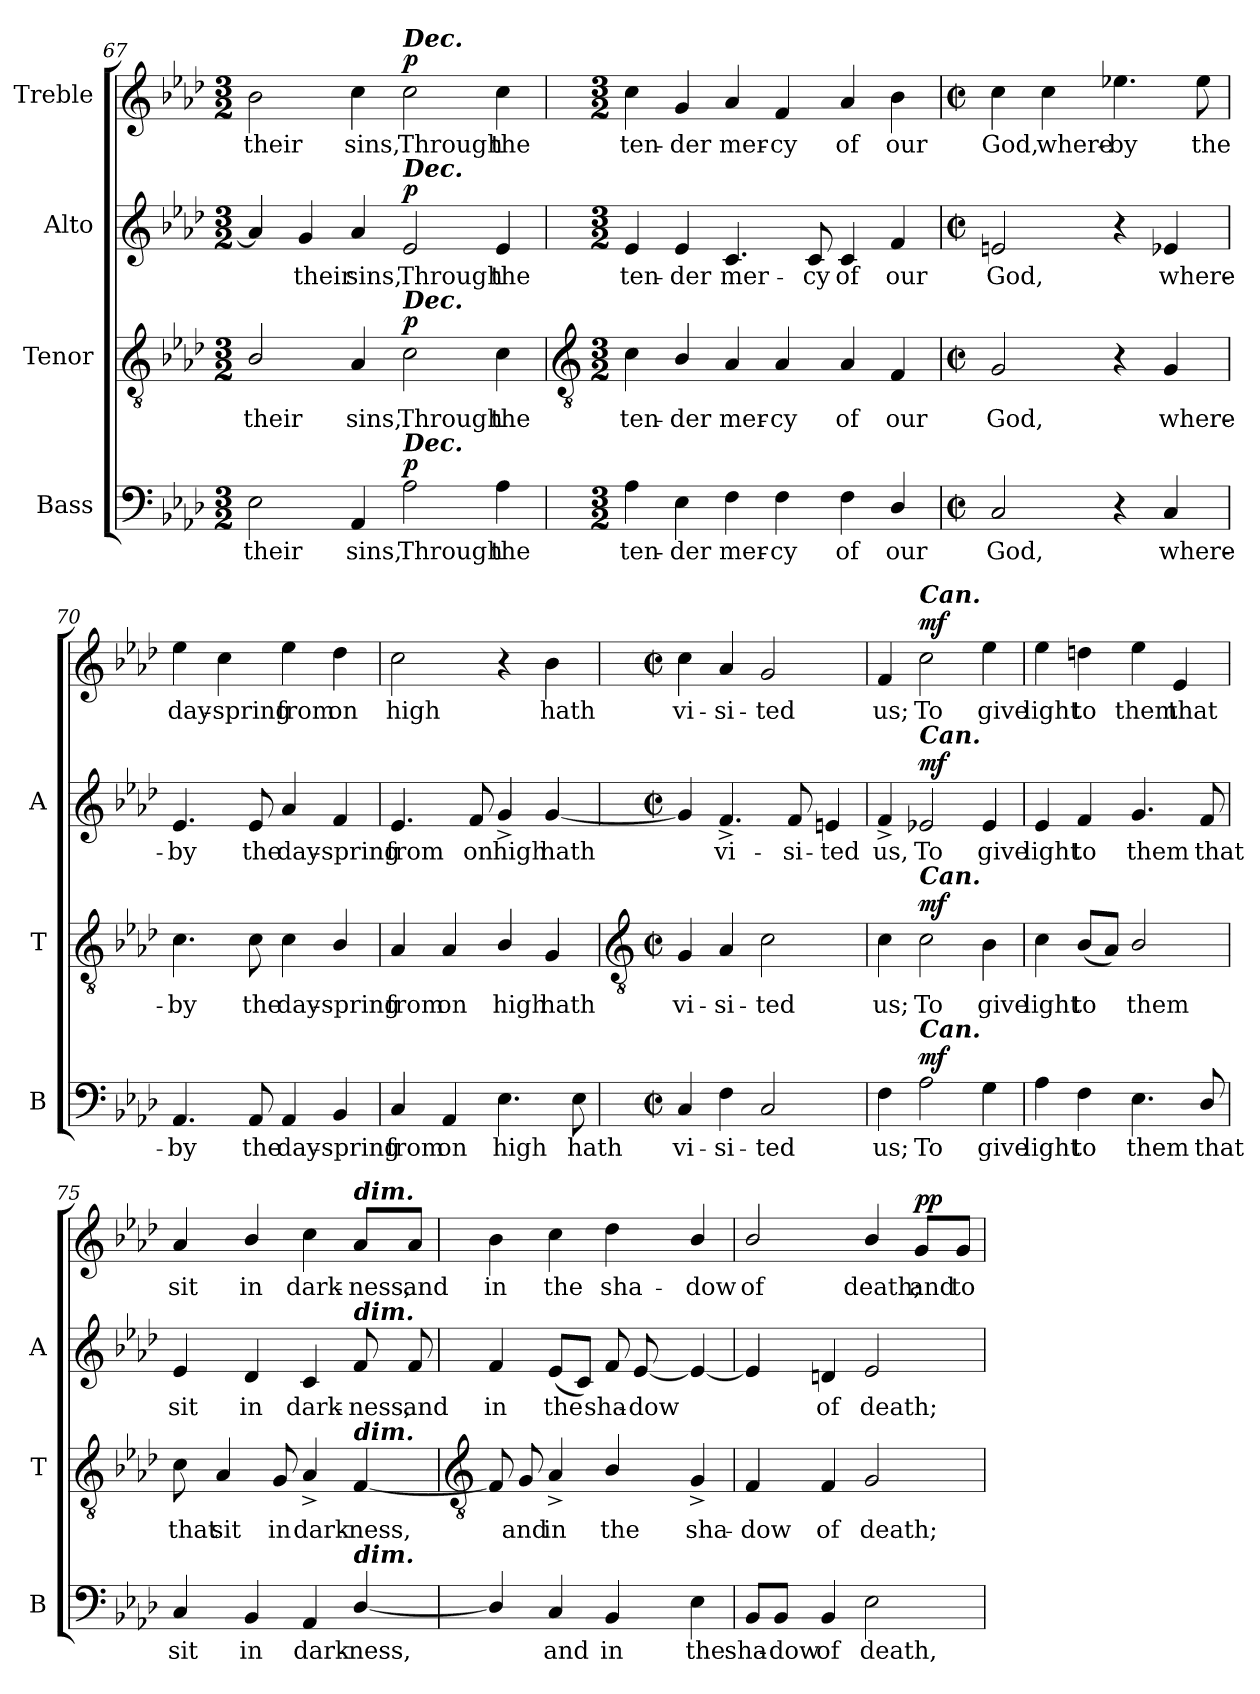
**kern	**text	**dynam	**kern	**text	**dynam	**kern	**text	**dynam	**kern	**text	**dynam
*part4	*part4	*part4	*part3	*part3	*part3	*part2	*part2	*part2	*part1	*part1	*part1
*staff4	*staff4	*staff4	*staff3	*staff3	*staff3	*staff2	*staff2	*staff2	*staff1	*staff1	*staff1
*I"Bass	*	*	*I"Tenor	*	*	*I"Alto	*	*	*I"Treble	*	*
*I'B	*	*	*I'T	*	*	*I'A	*	*	*	*	*
*clefF4	*	*	*clefGv2	*	*	*clefG2	*	*	*clefG2	*	*
*k[b-e-a-d-]	*	*	*k[b-e-a-d-]	*	*	*k[b-e-a-d-]	*	*	*k[b-e-a-d-]	*	*
*A-:	*	*	*A-:	*	*	*A-:	*	*	*A-:	*	*
*M3/2	*	*	*M3/2	*	*	*M3/2	*	*	*M3/2	*	*
=67	=67	=67	=67	=67	=67	=67	=67	=67	=67	=67	=67
!	!LO:LY:b	!	!	!LO:LY:b	!	!	!	!	!	!LO:LY:b	!
2E-	their	.	2B-/	their	.	4a-]	.	.	2b-	their	.
!	!	!	!	!	!	!	!LO:LY:b	!	!	!	!
.	.	.	.	.	.	4g	their	.	.	.	.
!	!LO:LY:b	!	!	!LO:LY:b	!	!	!LO:LY:b	!	!	!LO:LY:b	!
4AA-	sins,	.	4A-	sins,	.	4a-	sins,	.	4cc	sins,	.
!	!	!	!	!	!	!	!	!	!LO:TX:a:Bi:t=Dec.	!	!
!	!	!	!	!	!	!LO:TX:a:Bi:t=Dec.	!	!	!	!	!
!	!	!	!LO:TX:a:Bi:t=Dec.	!	!	!	!	!	!	!	!
!LO:TX:a:Bi:t=Dec.	!	!	!	!	!	!	!	!	!	!	!
!	!LO:LY:b	!LO:DY:b	!	!LO:LY:b	!LO:DY:b	!	!LO:LY:b	!LO:DY:b	!	!LO:LY:b	!LO:DY:b
2A-	Through	p	2c	Through	p	2e-	Through	p	2cc	Through	p
!	!LO:LY:b	!	!	!LO:LY:b	!	!	!LO:LY:b	!	!	!LO:LY:b	!
4A-	the	.	4c	the	.	4e-	the	.	4cc	the	.
!!LO:LB:g=z
=68	=68	=68	=68	=68	=68	=68	=68	=68	=68	=68	=68
*	*	*	*clefGv2	*	*	*	*	*	*	*	*
*M3/2	*	*	*M3/2	*	*	*M3/2	*	*	*M3/2	*	*
!	!LO:LY:b	!	!	!LO:LY:b	!	!	!LO:LY:b	!	!	!LO:LY:b	!
4A-	ten-	.	4c	ten-	.	4e-	ten-	.	4cc	ten-	.
!	!LO:LY:b	!	!	!LO:LY:b	!	!	!LO:LY:b	!	!	!LO:LY:b	!
4E-	-der	.	4B-/	-der	.	4e-	-der	.	4g	-der	.
!	!LO:LY:b	!	!	!LO:LY:b	!	!	!LO:LY:b	!	!	!LO:LY:b	!
4F	mer-	.	4A-	mer-	.	4.c	mer-	.	4a-	mer-	.
!	!LO:LY:b	!	!	!LO:LY:b	!	!	!	!	!	!LO:LY:b	!
4F	-cy	.	4A-	-cy	.	.	.	.	4f	-cy	.
!	!	!	!	!	!	!	!LO:LY:b	!	!	!	!
.	.	.	.	.	.	8c	-cy	.	.	.	.
!	!LO:LY:b	!	!	!LO:LY:b	!	!	!LO:LY:b	!	!	!LO:LY:b	!
4F	of	.	4A-	of	.	4c	of	.	4a-	of	.
!	!LO:LY:b	!	!	!LO:LY:b	!	!	!LO:LY:b	!	!	!LO:LY:b	!
4D-/	our	.	4F	our	.	4f	our	.	4b-	our	.
=69	=69	=69	=69	=69	=69	=69	=69	=69	=69	=69	=69
*M2/2	*	*	*M2/2	*	*	*M2/2	*	*	*M2/2	*	*
*met(c|)	*	*	*met(c|)	*	*	*met(c|)	*	*	*met(c|)	*	*
!	!LO:LY:b	!	!	!LO:LY:b	!	!	!LO:LY:b	!	!	!LO:LY:b	!
2C	God,	.	2G	God,	.	2en	God,	.	4cc	God,	.
!	!	!	!	!	!	!	!	!	!	!LO:LY:b	!
.	.	.	.	.	.	.	.	.	4cc	where-	.
!	!	!	!	!	!	!	!	!	!	!LO:LY:b	!
4r	.	.	4r	.	.	4r	.	.	4.ee-X	-by	.
!	!LO:LY:b	!	!	!LO:LY:b	!	!	!LO:LY:b	!	!	!	!
4C	where-	.	4G	where-	.	4e-X	where-	.	.	.	.
!	!	!	!	!	!	!	!	!	!	!LO:LY:b	!
.	.	.	.	.	.	.	.	.	8ee-	the	.
=70	=70	=70	=70	=70	=70	=70	=70	=70	=70	=70	=70
!	!LO:LY:b	!	!	!LO:LY:b	!	!	!LO:LY:b	!	!	!LO:LY:b	!
4.AA-	-by	.	4.c	-by	.	4.e-	-by	.	4ee-	day-	.
!	!	!	!	!	!	!	!	!	!	!LO:LY:b	!
.	.	.	.	.	.	.	.	.	4cc	-spring	.
!	!LO:LY:b	!	!	!LO:LY:b	!	!	!LO:LY:b	!	!	!	!
8AA-	the	.	8c	the	.	8e-	the	.	.	.	.
!	!LO:LY:b	!	!	!LO:LY:b	!	!	!LO:LY:b	!	!	!LO:LY:b	!
4AA-	day-	.	4c	day-	.	4a-	day-	.	4ee-	from	.
!	!LO:LY:b	!	!	!LO:LY:b	!	!	!LO:LY:b	!	!	!LO:LY:b	!
4BB-	-spring	.	4B-/	-spring	.	4f	-spring	.	4dd-	on	.
=71	=71	=71	=71	=71	=71	=71	=71	=71	=71	=71	=71
!	!LO:LY:b	!	!	!LO:LY:b	!	!	!LO:LY:b	!	!	!LO:LY:b	!
4C	from	.	4A-	from	.	4.e-	from	.	2cc	high	.
!	!LO:LY:b	!	!	!LO:LY:b	!	!	!	!	!	!	!
4AA-	on	.	4A-	on	.	.	.	.	.	.	.
!	!	!	!	!	!	!	!LO:LY:b	!	!	!	!
.	.	.	.	.	.	8f	on	.	.	.	.
!	!LO:LY:b	!	!	!LO:LY:b	!	!	!LO:LY:b	!	!	!	!
4.E-	high	.	4B-/	high	.	4g^	high	.	4r	.	.
!	!	!	!	!LO:LY:b	!	!	!LO:LY:b	!	!	!LO:LY:b	!
.	.	.	4G	hath	.	[4g	hath	.	4b-	hath	.
!	!LO:LY:b	!	!	!	!	!	!	!	!	!	!
8E-	hath	.	.	.	.	.	.	.	.	.	.
!!LO:LB:g=z
=72	=72	=72	=72	=72	=72	=72	=72	=72	=72	=72	=72
*	*	*	*clefGv2	*	*	*	*	*	*	*	*
*M2/2	*	*	*M2/2	*	*	*M2/2	*	*	*M2/2	*	*
*met(c|)	*	*	*met(c|)	*	*	*met(c|)	*	*	*met(c|)	*	*
!	!LO:LY:b	!	!	!LO:LY:b	!	!	!	!	!	!LO:LY:b	!
4C	vi-	.	4G	vi-	.	4g]	.	.	4cc	vi-	.
!	!LO:LY:b	!	!	!LO:LY:b	!	!	!LO:LY:b	!	!	!LO:LY:b	!
4F	-si-	.	4A-	-si-	.	4.f^	vi-	.	4a-	-si-	.
!	!LO:LY:b	!	!	!LO:LY:b	!	!	!	!	!	!LO:LY:b	!
2C	-ted	.	2c	-ted	.	.	.	.	2g	-ted	.
!	!	!	!	!	!	!	!LO:LY:b	!	!	!	!
.	.	.	.	.	.	8f	-si-	.	.	.	.
!	!	!	!	!	!	!	!LO:LY:b	!	!	!	!
.	.	.	.	.	.	4en	-ted	.	.	.	.
=73	=73	=73	=73	=73	=73	=73	=73	=73	=73	=73	=73
!	!LO:LY:b	!	!	!LO:LY:b	!	!	!LO:LY:b	!	!	!LO:LY:b	!
4F	us;	.	4c	us;	.	4f^	us,	.	4f	us;	.
!	!	!	!	!	!	!	!	!	!LO:TX:a:Bi:t=Can.	!	!
!	!	!	!	!	!	!LO:TX:a:Bi:t=Can.	!	!	!	!	!
!	!	!	!LO:TX:a:Bi:t=Can.	!	!	!	!	!	!	!	!
!LO:TX:a:Bi:t=Can.	!	!	!	!	!	!	!	!	!	!	!
!	!LO:LY:b	!LO:DY:b	!	!LO:LY:b	!LO:DY:b	!	!LO:LY:b	!LO:DY:b	!	!LO:LY:b	!LO:DY:b
2A-	To	mf	2c	To	mf	2e-X	To	mf	2cc	To	mf
!	!LO:LY:b	!	!	!LO:LY:b	!	!	!LO:LY:b	!	!	!LO:LY:b	!
4G	give	.	4B-	give	.	4e-	give	.	4ee-	give	.
=74	=74	=74	=74	=74	=74	=74	=74	=74	=74	=74	=74
!	!LO:LY:b	!	!	!LO:LY:b	!	!	!LO:LY:b	!	!	!LO:LY:b	!
4A-	light	.	4c	light	.	4e-	light	.	4ee-	light	.
!	!LO:LY:b	!	!	!LO:LY:b	!	!	!LO:LY:b	!	!	!LO:LY:b	!
4F	to	.	(<8B-L	to	.	4f	to	.	4ddn	to	.
.	.	.	8A-J)	.	.	.	.	.	.	.	.
!	!LO:LY:b	!	!	!LO:LY:b	!	!	!LO:LY:b	!	!	!LO:LY:b	!
4.E-	them	.	2B-/	them	.	4.g	them	.	4ee-	them	.
!	!	!	!	!	!	!	!	!	!	!LO:LY:b	!
.	.	.	.	.	.	.	.	.	4e-	that	.
!	!LO:LY:b	!	!	!	!	!	!LO:LY:b	!	!	!	!
8D-/	that	.	.	.	.	8f	that	.	.	.	.
=75	=75	=75	=75	=75	=75	=75	=75	=75	=75	=75	=75
!	!LO:LY:b	!	!	!LO:LY:b	!	!	!LO:LY:b	!	!	!LO:LY:b	!
4C	sit	.	8c	that	.	4e-	sit	.	4a-	sit	.
!	!	!	!	!LO:LY:b	!	!	!	!	!	!	!
.	.	.	4A-	sit	.	.	.	.	.	.	.
!	!LO:LY:b	!	!	!	!	!	!LO:LY:b	!	!	!LO:LY:b	!
4BB-	in	.	.	.	.	4d-	in	.	4b-/	in	.
!	!	!	!	!LO:LY:b	!	!	!	!	!	!	!
.	.	.	8G	in	.	.	.	.	.	.	.
!	!LO:LY:b	!	!	!LO:LY:b	!	!	!LO:LY:b	!	!	!LO:LY:b	!
4AA-	dark-	.	4A-^	dark-	.	4c	dark-	.	4cc	dark-	.
!	!	!	!	!	!	!	!	!	!LO:TX:a:Bi:t=dim.	!	!
!	!	!	!	!	!	!LO:TX:a:Bi:t=dim.	!	!	!	!	!
!	!	!	!LO:TX:a:Bi:t=dim.	!	!	!	!	!	!	!	!
!LO:TX:a:Bi:t=dim.	!	!	!	!	!	!	!	!	!	!	!
!	!LO:LY:b	!	!	!LO:LY:b	!	!	!LO:LY:b	!	!	!LO:LY:b	!
[4D-/	-ness,	.	[4F	-ness,	.	8f	-ness,	.	8a-/L	-ness,	.
!	!	!	!	!	!	!	!LO:LY:b	!	!	!LO:LY:b	!
.	.	.	.	.	.	8f	and	.	8a-/J	and	.
!!LO:LB:g=z
=76	=76	=76	=76	=76	=76	=76	=76	=76	=76	=76	=76
*	*	*	*clefGv2	*	*	*	*	*	*	*	*
!	!	!	!	!	!	!	!LO:LY:b	!	!	!LO:LY:b	!
4D-/]	.	.	8F]	.	.	4f	in	.	4b-	in	.
!	!	!	!	!LO:LY:b	!	!	!	!	!	!	!
.	.	.	8G	and	.	.	.	.	.	.	.
!	!LO:LY:b	!	!	!LO:LY:b	!	!	!LO:LY:b	!	!	!LO:LY:b	!
4C	and	.	4A-^	in	.	(<8e-L	the	.	4cc	the	.
.	.	.	.	.	.	8cJ)	.	.	.	.	.
!	!LO:LY:b	!	!	!LO:LY:b	!	!	!LO:LY:b	!	!	!LO:LY:b	!
4BB-	in	.	4B-/	the	.	8f	sha-	.	4dd-	sha-	.
!	!	!	!	!	!	!	!LO:LY:b	!	!	!	!
.	.	.	.	.	.	[8e-L	-dow	.	.	.	.
!	!LO:LY:b	!	!	!LO:LY:b	!	!	!	!	!	!LO:LY:b	!
4E-	the	.	4G^	sha-	.	4e-_	.	.	4b-/	-dow	.
=77	=77	=77	=77	=77	=77	=77	=77	=77	=77	=77	=77
!	!LO:LY:b	!	!	!LO:LY:b	!	!	!	!	!	!LO:LY:b	!
8BB-/L	sha-	.	4F	-dow	.	4e-]	.	.	2b-/	of	.
!	!LO:LY:b	!	!	!	!	!	!	!	!	!	!
8BB-/J	-dow	.	.	.	.	.	.	.	.	.	.
!	!LO:LY:b	!	!	!LO:LY:b	!	!	!LO:LY:b	!	!	!	!
4BB-	of	.	4F	of	.	4dn	of	.	.	.	.
!	!LO:LY:b	!	!	!LO:LY:b	!	!	!LO:LY:b	!	!	!LO:LY:b	!
2E-	death,	.	2G	death;	.	2e-	death;	.	4b-/	death;	.
!	!	!	!	!	!	!	!	!	!	!LO:LY:b	!LO:DY:b
.	.	.	.	.	.	.	.	.	8g/L	and	pp
!	!	!	!	!	!	!	!	!	!	!LO:LY:b	!
.	.	.	.	.	.	.	.	.	8g/J	to	.
=	=	=	=	=	=	=	=	=	=	=	=
*-	*-	*-	*-	*-	*-	*-	*-	*-	*-	*-	*-
